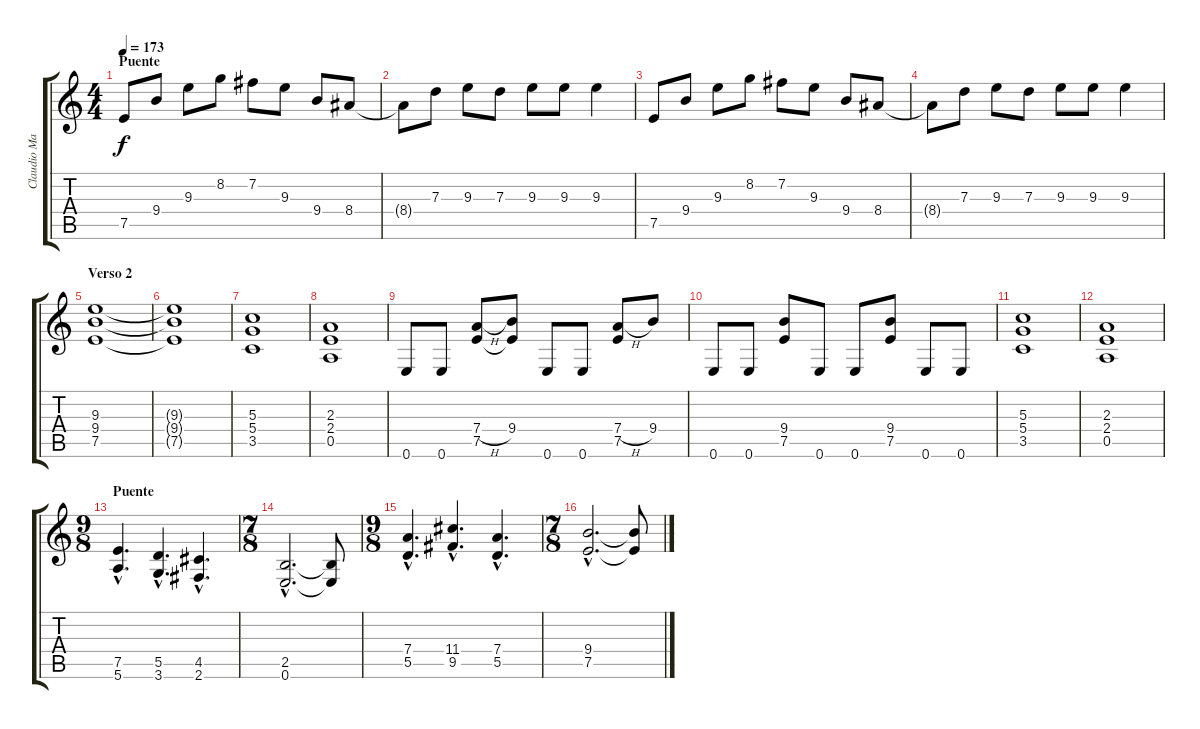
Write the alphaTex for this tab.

\track ("Claudio Marciello (Gtr 1)" "Claudio Ma") {instrument overdrivenguitar}
\staff {score tabs}
\tuning (E4 B3 G3 D3 A2 E2) {hide}
\ts (4 4)
\section ("" "Puente")
\tempo 173
\clef g2
\ks c
7.5.8{dy f} 9.4.8 9.3.8 8.2.8 7.2.8 9.3.8 9.4.8 8.4.8 |
8.4{t}.8 7.3.8 9.3.8 7.3.8 9.3.8 9.3.8 9.3.4 |
7.5.8 9.4.8 9.3.8 8.2.8 7.2.8 9.3.8 9.4.8 8.4.8 |
8.4{t}.8 7.3.8 9.3.8 7.3.8 9.3.8 9.3.8 9.3.4 |
\section ("" "Verso 2")
(9.3 9.4 7.5).1 |
(9.3{t} 9.4{t} 7.5{t}).1 |
(5.3 5.4 3.5).1 |
(2.3 2.4 0.5).1 |
0.6.8 0.6.8 (7.4{h} 7.5).8 (9.4 7.5{t}).8 0.6.8 0.6.8 (7.4{h} 7.5).8 9.4.8 |
0.6.8 0.6.8 (9.4 7.5).8 0.6.8 0.6.8 (9.4 7.5).8 0.6.8 0.6.8 |
(5.3 5.4 3.5).1 |
(2.3 2.4 0.5).1 |
\ts (9 8)
\section ("" "Puente")
(7.5{hac} 5.6{hac}).4{d} (5.5{hac} 3.6{hac}).4{d} (4.5{hac} 2.6{hac}).4{d} |
\ts (7 8)
(2.5{hac} 0.6{hac}).2{d} (2.5{t} 0.6{t}).8 |
\ts (9 8)
(7.4{hac} 5.5{hac}).4{d} (11.4{hac} 9.5{hac}).4{d} (7.4{hac} 5.5{hac}).4{d} |
\ts (7 8)
(9.4{hac} 7.5{hac}).2{d} (9.4{t} 7.5{t}).8
